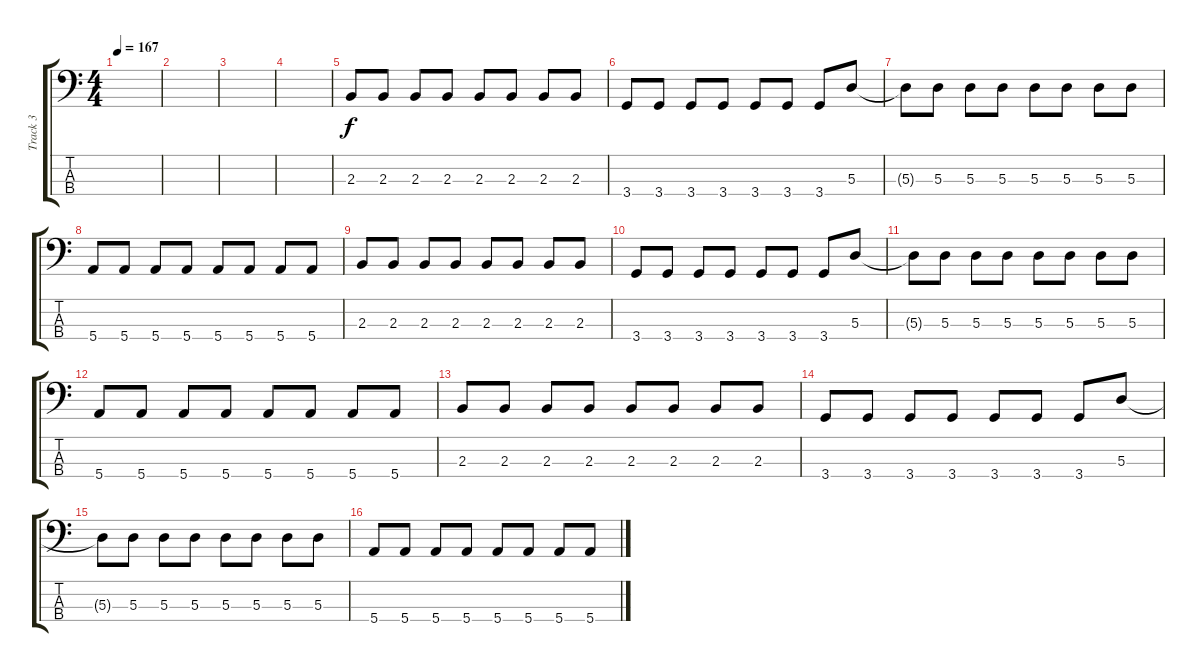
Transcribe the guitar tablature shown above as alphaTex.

\track ("Track 3" "Track 3") {instrument electricbassfinger}
\staff {score tabs}
\tuning (G2 D2 A1 E1) {hide}
\ts (4 4)
\tempo 167
\clef f4
\ks c
|
|
|
|
2.3.8 2.3.8 2.3.8 2.3.8 2.3.8 2.3.8 2.3.8 2.3.8 |
3.4.8 3.4.8 3.4.8 3.4.8 3.4.8 3.4.8 3.4.8 5.3.8 |
5.3{t}.8 5.3.8 5.3.8 5.3.8 5.3.8 5.3.8 5.3.8 5.3.8 |
5.4.8 5.4.8 5.4.8 5.4.8 5.4.8 5.4.8 5.4.8 5.4.8 |
2.3.8 2.3.8 2.3.8 2.3.8 2.3.8 2.3.8 2.3.8 2.3.8 |
3.4.8 3.4.8 3.4.8 3.4.8 3.4.8 3.4.8 3.4.8 5.3.8 |
5.3{t}.8 5.3.8 5.3.8 5.3.8 5.3.8 5.3.8 5.3.8 5.3.8 |
5.4.8 5.4.8 5.4.8 5.4.8 5.4.8 5.4.8 5.4.8 5.4.8 |
2.3.8 2.3.8 2.3.8 2.3.8 2.3.8 2.3.8 2.3.8 2.3.8 |
3.4.8 3.4.8 3.4.8 3.4.8 3.4.8 3.4.8 3.4.8 5.3.8 |
5.3{t}.8 5.3.8 5.3.8 5.3.8 5.3.8 5.3.8 5.3.8 5.3.8 |
5.4.8 5.4.8 5.4.8 5.4.8 5.4.8 5.4.8 5.4.8 5.4.8
